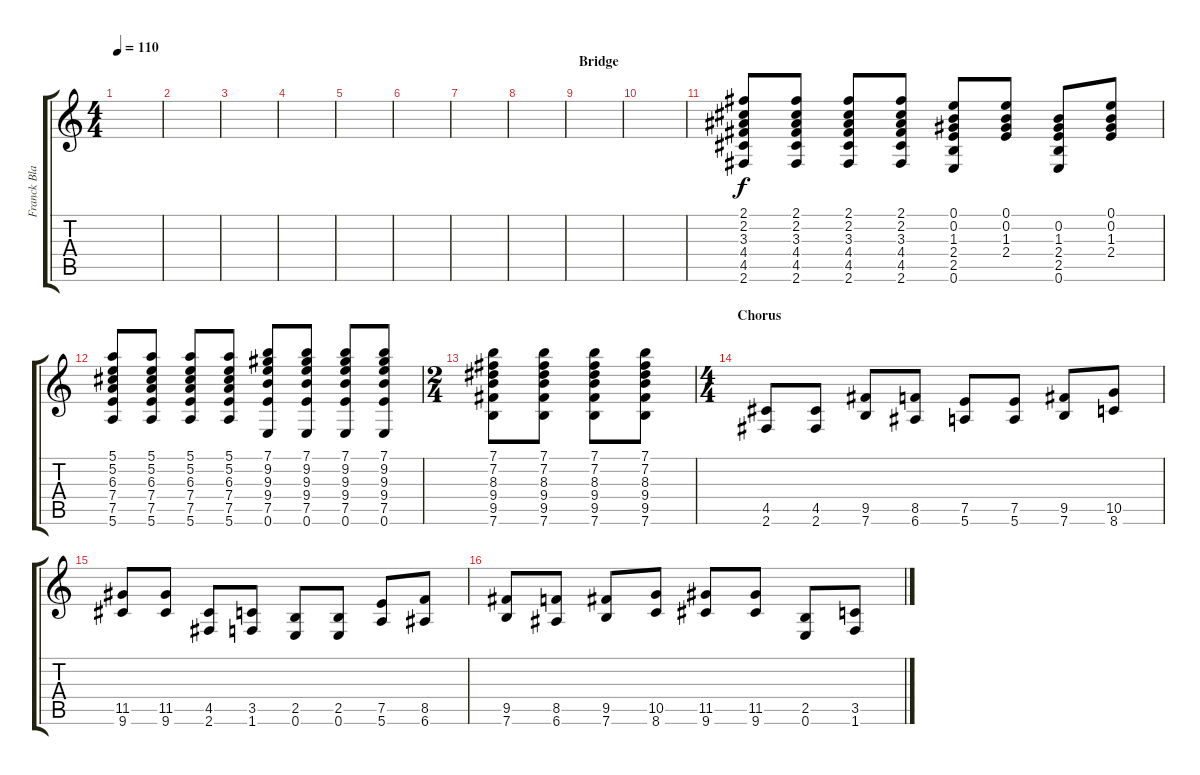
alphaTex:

\track ("Franck Black" "Franck Bla") {instrument electricguitarmuted}
\staff {score tabs}
\tuning (E4 B3 G3 D3 A2 E2) {hide}
\ts (4 4)
\tempo 110
\clef g2
\ks c
|
|
|
|
|
|
|
|
\section ("" "Bridge")
|
|
(2.1 2.2 3.3 4.4 4.5 2.6).8{instrument distortionguitar} (2.1 2.2 3.3 4.4 4.5 2.6).8 (2.1 2.2 3.3 4.4 4.5 2.6).8 (2.1 2.2 3.3 4.4 4.5 2.6).8 (0.1 0.2 1.3 2.4 2.5 0.6).8 (0.1 0.2 1.3 2.4).8 (0.2 1.3 2.4 2.5 0.6).8 (0.1 0.2 1.3 2.4).8 |
(5.1 5.2 6.3 7.4 7.5 5.6).8 (5.1 5.2 6.3 7.4 7.5 5.6).8 (5.1 5.2 6.3 7.4 7.5 5.6).8 (5.1 5.2 6.3 7.4 7.5 5.6).8 (7.1 9.2 9.3 9.4 7.5 0.6).8 (7.1 9.2 9.3 9.4 7.5 0.6).8 (7.1 9.2 9.3 9.4 7.5 0.6).8 (7.1 9.2 9.3 9.4 7.5 0.6).8 |
\ts (2 4)
(7.1 7.2 8.3 9.4 9.5 7.6).8 (7.1 7.2 8.3 9.4 9.5 7.6).8 (7.1 7.2 8.3 9.4 9.5 7.6).8 (7.1 7.2 8.3 9.4 9.5 7.6).8 |
\ts (4 4)
\section ("" "Chorus")
(4.5 2.6).8{instrument electricguitarmuted} (4.5 2.6).8 (9.5 7.6).8 (8.5 6.6).8 (7.5 5.6).8 (7.5 5.6).8 (9.5 7.6).8 (10.5 8.6).8 |
(11.5 9.6).8 (11.5 9.6).8 (4.5 2.6).8 (3.5 1.6).8 (2.5 0.6).8 (2.5 0.6).8 (7.5 5.6).8 (8.5 6.6).8 |
(9.5 7.6).8 (8.5 6.6).8 (9.5 7.6).8 (10.5 8.6).8 (11.5 9.6).8 (11.5 9.6).8 (2.5 0.6).8 (3.5 1.6).8
